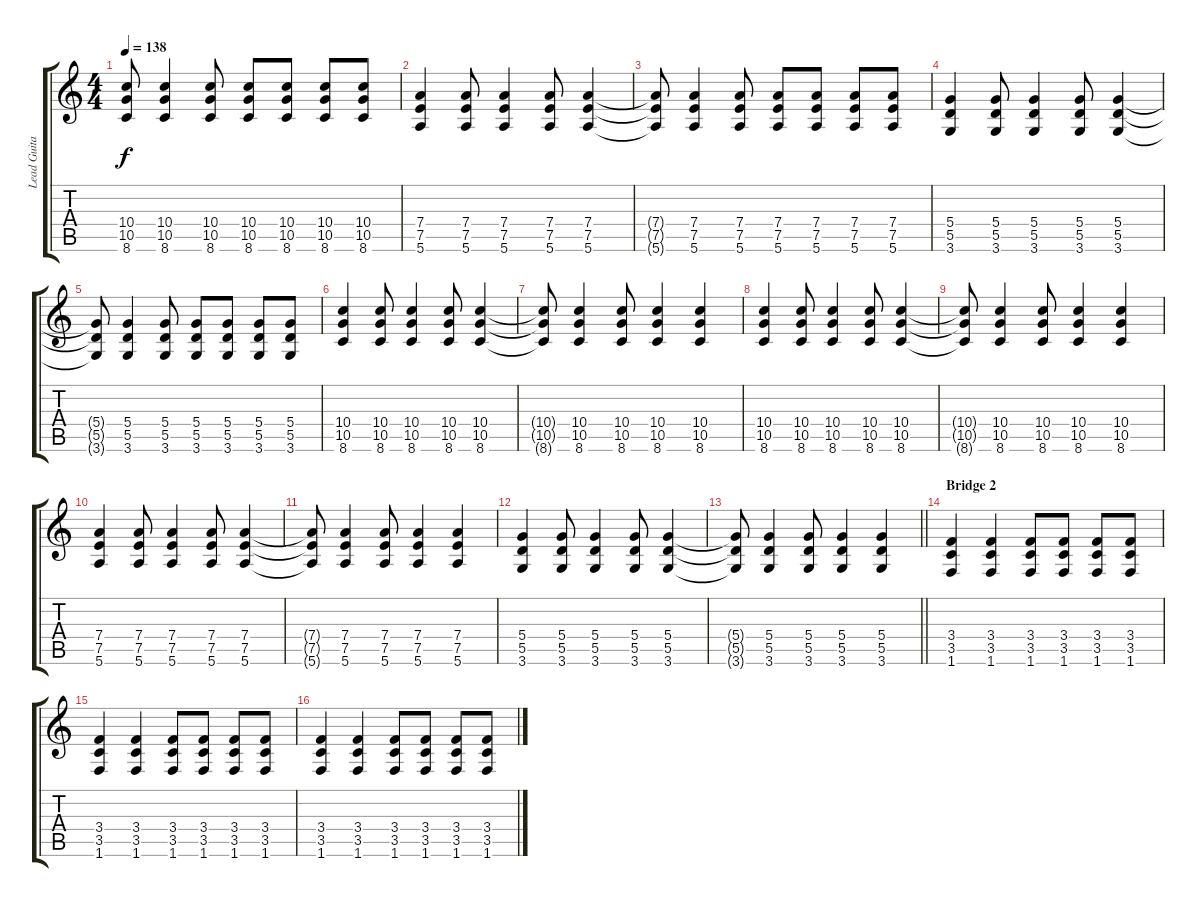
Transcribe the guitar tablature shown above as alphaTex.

\track ("Lead Guitar" "Lead Guita") {instrument electricguitarclean}
\staff {score tabs}
\tuning (E4 B3 G3 D3 A2 E2) {hide}
\ts (4 4)
\tempo 138
\clef g2
\ks c
(10.4{t} 10.5{t} 8.6{t}).8{dy f} (10.4 10.5 8.6).4 (10.4 10.5 8.6).8 (10.4 10.5 8.6).8 (10.4 10.5 8.6).8 (10.4 10.5 8.6).8 (10.4 10.5 8.6).8 |
(7.4 7.5 5.6).4 (7.4 7.5 5.6).8 (7.4 7.5 5.6).4 (7.4 7.5 5.6).8 (7.4 7.5 5.6).4 |
(7.4{t} 7.5{t} 5.6{t}).8 (7.4 7.5 5.6).4 (7.4 7.5 5.6).8 (7.4 7.5 5.6).8 (7.4 7.5 5.6).8 (7.4 7.5 5.6).8 (7.4 7.5 5.6).8 |
(5.4 5.5 3.6).4 (5.4 5.5 3.6).8 (5.4 5.5 3.6).4 (5.4 5.5 3.6).8 (5.4 5.5 3.6).4 |
(5.4{t} 5.5{t} 3.6{t}).8 (5.4 5.5 3.6).4 (5.4 5.5 3.6).8 (5.4 5.5 3.6).8 (5.4 5.5 3.6).8 (5.4 5.5 3.6).8 (5.4 5.5 3.6).8 |
(10.4 10.5 8.6).4 (10.4 10.5 8.6).8 (10.4 10.5 8.6).4 (10.4 10.5 8.6).8 (10.4 10.5 8.6).4 |
(10.4{t} 10.5{t} 8.6{t}).8 (10.4 10.5 8.6).4 (10.4 10.5 8.6).8 (10.4 10.5 8.6).4 (10.4 10.5 8.6).4 |
(10.4 10.5 8.6).4 (10.4 10.5 8.6).8 (10.4 10.5 8.6).4 (10.4 10.5 8.6).8 (10.4 10.5 8.6).4 |
(10.4{t} 10.5{t} 8.6{t}).8 (10.4 10.5 8.6).4 (10.4 10.5 8.6).8 (10.4 10.5 8.6).4 (10.4 10.5 8.6).4 |
(7.4 7.5 5.6).4 (7.4 7.5 5.6).8 (7.4 7.5 5.6).4 (7.4 7.5 5.6).8 (7.4 7.5 5.6).4 |
(7.4{t} 7.5{t} 5.6{t}).8 (7.4 7.5 5.6).4 (7.4 7.5 5.6).8 (7.4 7.5 5.6).4 (7.4 7.5 5.6).4 |
(5.4 5.5 3.6).4 (5.4 5.5 3.6).8 (5.4 5.5 3.6).4 (5.4 5.5 3.6).8 (5.4 5.5 3.6).4 |
\barLineRight lightlight
(5.4{t} 5.5{t} 3.6{t}).8 (5.4 5.5 3.6).4 (5.4 5.5 3.6).8 (5.4 5.5 3.6).4 (5.4 5.5 3.6).4 |
\section ("" "Bridge 2")
(3.4 3.5 1.6).4 (3.4 3.5 1.6).4 (3.4 3.5 1.6).8 (3.4 3.5 1.6).8 (3.4 3.5 1.6).8 (3.4 3.5 1.6).8 |
(3.4 3.5 1.6).4 (3.4 3.5 1.6).4 (3.4 3.5 1.6).8 (3.4 3.5 1.6).8 (3.4 3.5 1.6).8 (3.4 3.5 1.6).8 |
(3.4 3.5 1.6).4 (3.4 3.5 1.6).4 (3.4 3.5 1.6).8 (3.4 3.5 1.6).8 (3.4 3.5 1.6).8 (3.4 3.5 1.6).8
